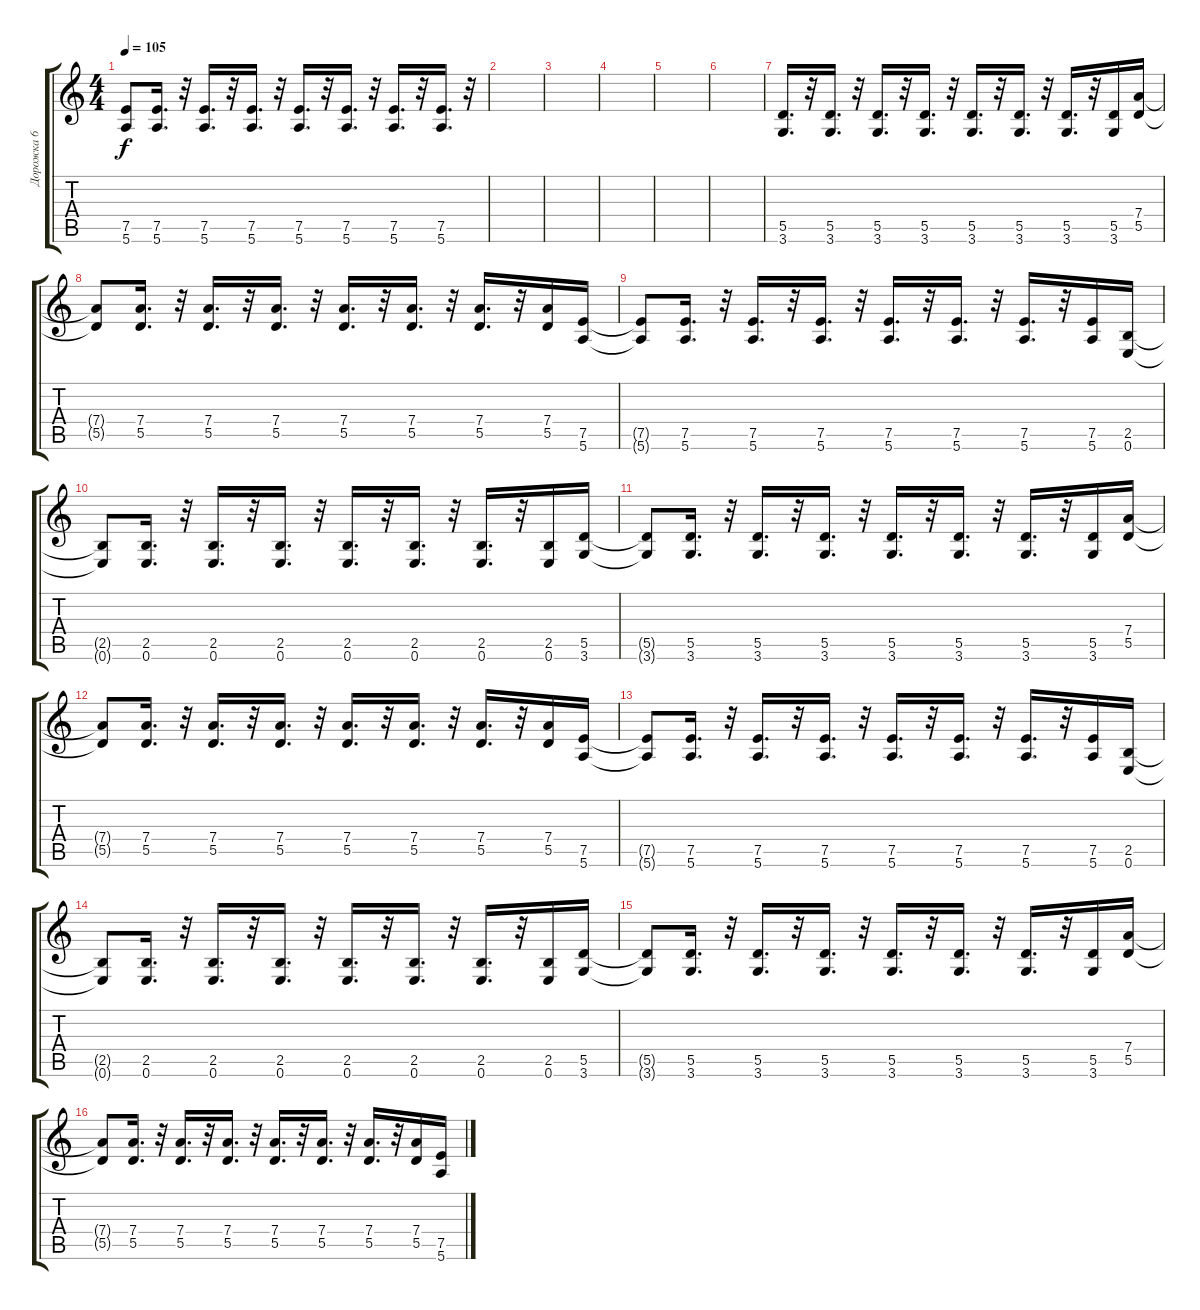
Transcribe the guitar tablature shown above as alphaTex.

\track ("Дорожка 6" "Дорожка 6") {instrument distortionguitar}
\staff {score tabs}
\tuning (E4 B3 G3 D3 A2 E2) {hide}
\ts (4 4)
\tempo 105
\clef g2
\ks c
(7.5{t} 5.6{t}).8{dy f} (7.5 5.6).16{d} r.32 (7.5 5.6).16{d} r.32 (7.5 5.6).16{d} r.32 (7.5 5.6).16{d} r.32 (7.5 5.6).16{d} r.32 (7.5 5.6).16{d} r.32 (7.5 5.6).16{d} r.32 |
|
|
|
|
|
(5.5 3.6).16{d} r.32 (5.5 3.6).16{d} r.32 (5.5 3.6).16{d} r.32 (5.5 3.6).16{d} r.32 (5.5 3.6).16{d} r.32 (5.5 3.6).16{d} r.32 (5.5 3.6).16{d} r.32 (5.5 3.6).16 (7.4 5.5).16 |
(7.4{t} 5.5{t}).8 (7.4 5.5).16{d} r.32 (7.4 5.5).16{d} r.32 (7.4 5.5).16{d} r.32 (7.4 5.5).16{d} r.32 (7.4 5.5).16{d} r.32 (7.4 5.5).16{d} r.32 (7.4 5.5).16 (7.5 5.6).16 |
(7.5{t} 5.6{t}).8 (7.5 5.6).16{d} r.32 (7.5 5.6).16{d} r.32 (7.5 5.6).16{d} r.32 (7.5 5.6).16{d} r.32 (7.5 5.6).16{d} r.32 (7.5 5.6).16{d} r.32 (7.5 5.6).16 (2.5 0.6).16 |
(2.5{t} 0.6{t}).8 (2.5 0.6).16{d} r.32 (2.5 0.6).16{d} r.32 (2.5 0.6).16{d} r.32 (2.5 0.6).16{d} r.32 (2.5 0.6).16{d} r.32 (2.5 0.6).16{d} r.32 (2.5 0.6).16 (5.5 3.6).16 |
(5.5{t} 3.6{t}).8 (5.5 3.6).16{d} r.32 (5.5 3.6).16{d} r.32 (5.5 3.6).16{d} r.32 (5.5 3.6).16{d} r.32 (5.5 3.6).16{d} r.32 (5.5 3.6).16{d} r.32 (5.5 3.6).16 (7.4 5.5).16 |
(7.4{t} 5.5{t}).8 (7.4 5.5).16{d} r.32 (7.4 5.5).16{d} r.32 (7.4 5.5).16{d} r.32 (7.4 5.5).16{d} r.32 (7.4 5.5).16{d} r.32 (7.4 5.5).16{d} r.32 (7.4 5.5).16 (7.5 5.6).16 |
(7.5{t} 5.6{t}).8 (7.5 5.6).16{d} r.32 (7.5 5.6).16{d} r.32 (7.5 5.6).16{d} r.32 (7.5 5.6).16{d} r.32 (7.5 5.6).16{d} r.32 (7.5 5.6).16{d} r.32 (7.5 5.6).16 (2.5 0.6).16 |
(2.5{t} 0.6{t}).8 (2.5 0.6).16{d} r.32 (2.5 0.6).16{d} r.32 (2.5 0.6).16{d} r.32 (2.5 0.6).16{d} r.32 (2.5 0.6).16{d} r.32 (2.5 0.6).16{d} r.32 (2.5 0.6).16 (5.5 3.6).16 |
(5.5{t} 3.6{t}).8 (5.5 3.6).16{d} r.32 (5.5 3.6).16{d} r.32 (5.5 3.6).16{d} r.32 (5.5 3.6).16{d} r.32 (5.5 3.6).16{d} r.32 (5.5 3.6).16{d} r.32 (5.5 3.6).16 (7.4 5.5).16 |
(7.4{t} 5.5{t}).8 (7.4 5.5).16{d} r.32 (7.4 5.5).16{d} r.32 (7.4 5.5).16{d} r.32 (7.4 5.5).16{d} r.32 (7.4 5.5).16{d} r.32 (7.4 5.5).16{d} r.32 (7.4 5.5).16 (7.5 5.6).16
